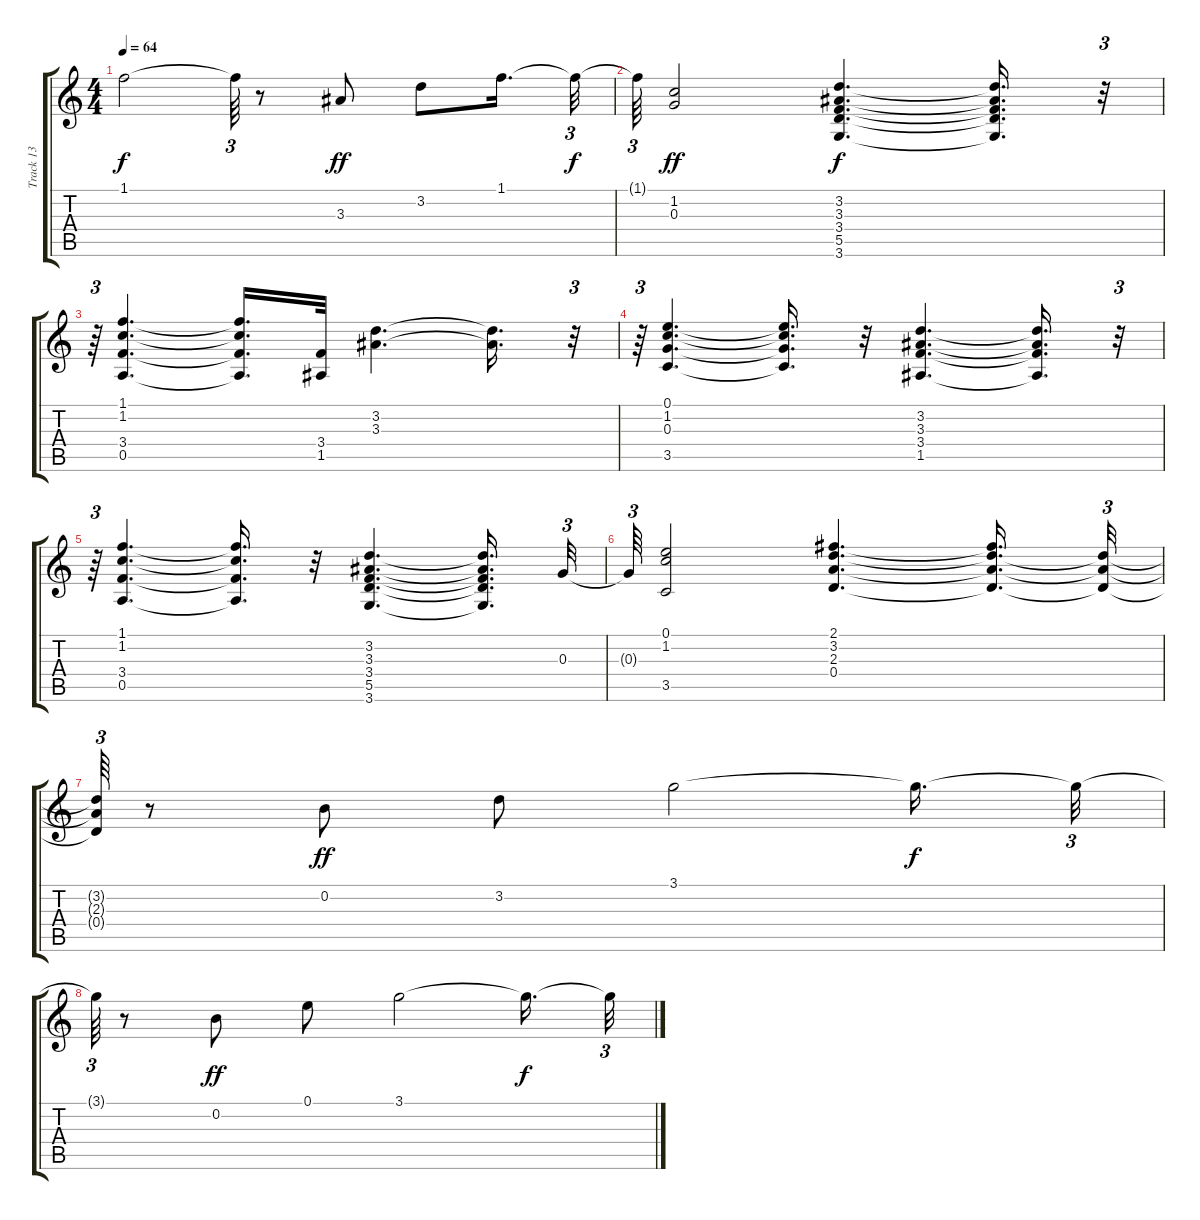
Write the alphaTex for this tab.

\track ("Track 13" "Track 13") {instrument electricguitarclean}
\staff {score tabs}
\tuning (E4 B3 G3 D3 A2 E2) {hide}
\ts (4 4)
\tempo 64
\clef g2
\ks c
1.1{t}.2{dy f} 1.1{t}.64{tu (3 2)} r.8 3.3.8{dy ff} 3.2.8 1.1.16{d} 1.1{t}.32{tu (3 2) dy f} |
1.1{t}.64{tu (3 2)} (1.2 0.3).2{dy ff} (3.2 3.3 3.4 5.5 3.6).4{d dy f} (3.2{t} 3.3{t} 3.4{t} 5.5{t} 3.6{t}).16{d} r.32{tu (3 2)} |
r.64{tu (3 2)} (1.1 1.2 3.4 0.5).4{d} (1.1{t} 1.2{t} 3.4{t} 0.5{t}).16{d} (3.4 1.5).32 (3.2 3.3).4{d} (3.2{t} 3.3{t}).16{d} r.32{tu (3 2)} |
r.64{tu (3 2)} (0.1 1.2 0.3 3.5).4{d} (0.1{t} 1.2{t} 0.3{t} 3.5{t}).16{d} r.32 (3.2 3.3 3.4 1.5).4{d} (3.2{t} 3.3{t} 3.4{t} 1.5{t}).16{d} r.32{tu (3 2)} |
r.64{tu (3 2)} (1.1 1.2 3.4 0.5).4{d} (1.1{t} 1.2{t} 3.4{t} 0.5{t}).16{d} r.32 (3.2 3.3 3.4 5.5 3.6).4{d} (3.2{t} 3.3{t} 3.4{t} 5.5{t} 3.6{t}).16{d} 0.3.32{tu (3 2)} |
0.3{t}.64{tu (3 2)} (0.1 1.2 3.5).2 (2.1 3.2 2.3 0.4).4{d} (2.1{t} 3.2{t} 2.3{t} 0.4{t}).16{d} (3.2{t} 2.3{t} 0.4{t}).32{tu (3 2)} |
(3.2{t} 2.3{t} 0.4{t}).64{tu (3 2)} r.8 0.2.8{dy ff} 3.2.8 3.1.2 3.1{t}.16{d dy f} 3.1{t}.32{tu (3 2)} |
3.1{t}.64{tu (3 2)} r.8 0.2.8{dy ff} 0.1.8 3.1.2 3.1{t}.16{d dy f} 3.1{t}.32{tu (3 2)}
